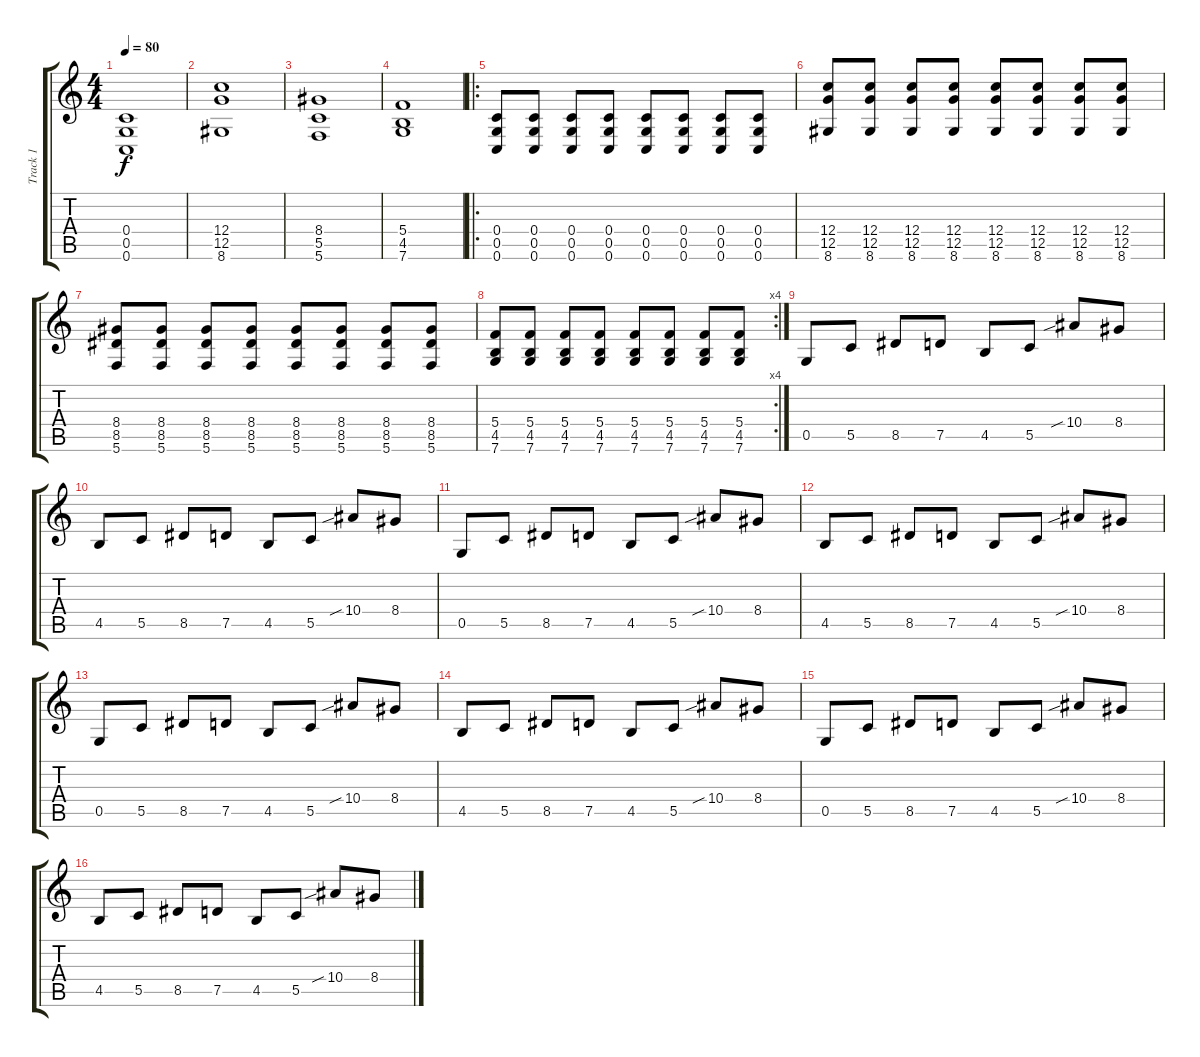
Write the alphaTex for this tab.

\track ("Track 1" "Track 1") {instrument distortionguitar}
\staff {score tabs}
\tuning (D4 A3 F3 C3 G2 C2) {hide}
\ts (4 4)
\tempo 80
\clef g2
\ks c
(0.4 0.5 0.6).1{dy f} |
(12.4 12.5 8.6).1 |
(8.4 5.5 5.6).1 |
(5.4 4.5 7.6).1 |
\ro
(0.4 0.5 0.6).8 (0.4 0.5 0.6).8 (0.4 0.5 0.6).8 (0.4 0.5 0.6).8 (0.4 0.5 0.6).8 (0.4 0.5 0.6).8 (0.4 0.5 0.6).8 (0.4 0.5 0.6).8 |
(12.4 12.5 8.6).8 (12.4 12.5 8.6).8 (12.4 12.5 8.6).8 (12.4 12.5 8.6).8 (12.4 12.5 8.6).8 (12.4 12.5 8.6).8 (12.4 12.5 8.6).8 (12.4 12.5 8.6).8 |
(8.4 8.5 5.6).8 (8.4 8.5 5.6).8 (8.4 8.5 5.6).8 (8.4 8.5 5.6).8 (8.4 8.5 5.6).8 (8.4 8.5 5.6).8 (8.4 8.5 5.6).8 (8.4 8.5 5.6).8 |
\rc 4
(5.4 4.5 7.6).8 (5.4 4.5 7.6).8 (5.4 4.5 7.6).8 (5.4 4.5 7.6).8 (5.4 4.5 7.6).8 (5.4 4.5 7.6).8 (5.4 4.5 7.6).8 (5.4 4.5 7.6).8 |
0.5.8 5.5.8 8.5.8 7.5.8 4.5.8 5.5.8 10.4{sib}.8 8.4.8 |
4.5.8 5.5.8 8.5.8 7.5.8 4.5.8 5.5.8 10.4{sib}.8 8.4.8 |
0.5.8 5.5.8 8.5.8 7.5.8 4.5.8 5.5.8 10.4{sib}.8 8.4.8 |
4.5.8{volume 0} 5.5.8 8.5.8 7.5.8 4.5.8 5.5.8 10.4{sib}.8 8.4.8 |
0.5.8 5.5.8 8.5.8 7.5.8 4.5.8 5.5.8 10.4{sib}.8 8.4.8 |
4.5.8 5.5.8 8.5.8 7.5.8 4.5.8 5.5.8 10.4{sib}.8 8.4.8 |
0.5.8 5.5.8 8.5.8 7.5.8 4.5.8 5.5.8 10.4{sib}.8 8.4.8 |
4.5.8 5.5.8 8.5.8 7.5.8 4.5.8 5.5.8 10.4{sib}.8 8.4.8
